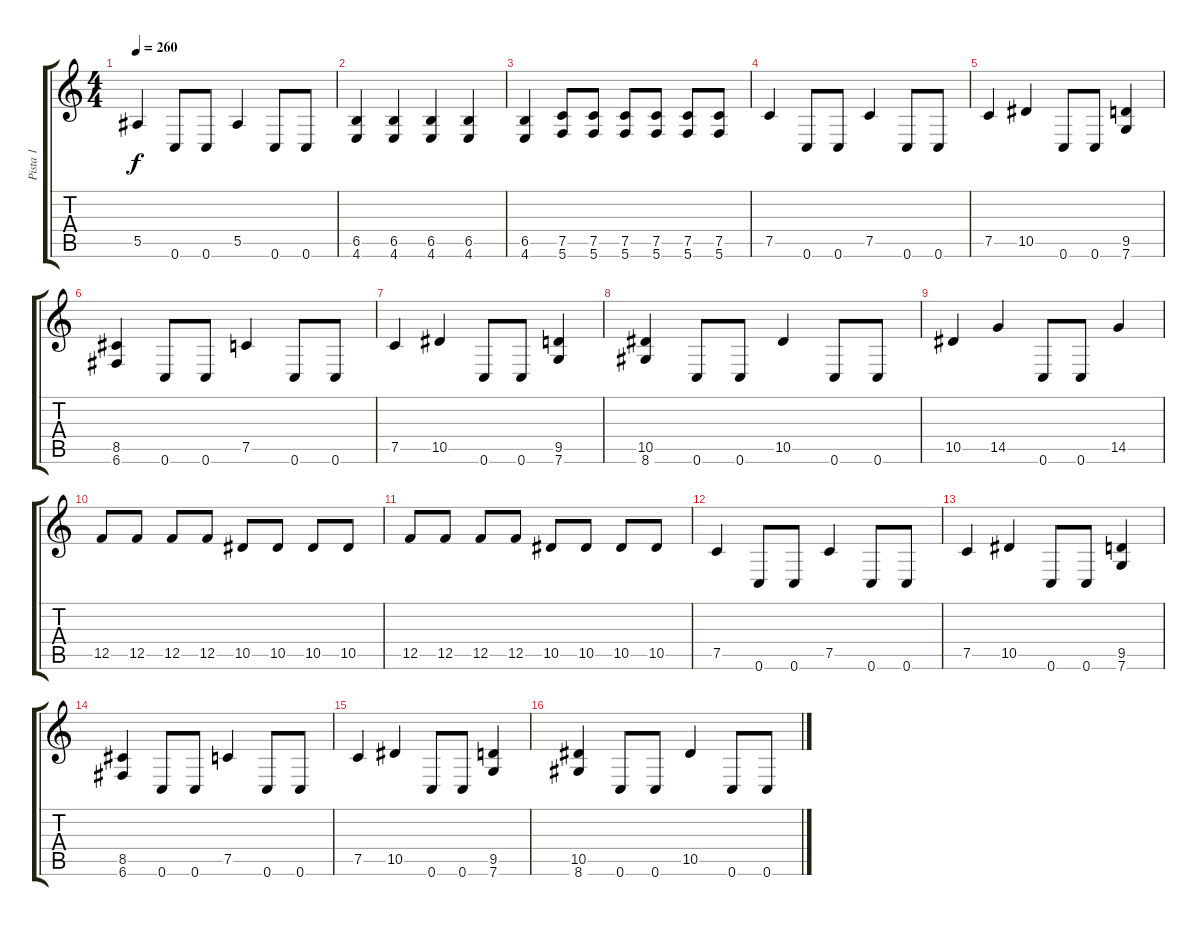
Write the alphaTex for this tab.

\track ("Pista 1" "Pista 1") {instrument distortionguitar}
\staff {score tabs}
\tuning (C4 G3 Eb3 Bb2 F2 C2) {hide}
\ts (4 4)
\tempo 260
\clef g2
\ks c
5.5.4{dy f} 0.6.8 0.6.8 5.5.4 0.6.8 0.6.8 |
(6.5 4.6).4 (6.5 4.6).4 (6.5 4.6).4 (6.5 4.6).4 |
(6.5 4.6).4 (7.5 5.6).8 (7.5 5.6).8 (7.5 5.6).8 (7.5 5.6).8 (7.5 5.6).8 (7.5 5.6).8 |
7.5.4 0.6.8 0.6.8 7.5.4 0.6.8 0.6.8 |
7.5.4 10.5.4 0.6.8 0.6.8 (9.5 7.6).4 |
(8.5 6.6).4 0.6.8 0.6.8 7.5.4 0.6.8 0.6.8 |
7.5.4 10.5.4 0.6.8 0.6.8 (9.5 7.6).4 |
(10.5 8.6).4 0.6.8 0.6.8 10.5.4 0.6.8 0.6.8 |
10.5.4 14.5.4 0.6.8 0.6.8 14.5.4 |
12.5.8 12.5.8 12.5.8 12.5.8 10.5.8 10.5.8 10.5.8 10.5.8 |
12.5.8 12.5.8 12.5.8 12.5.8 10.5.8 10.5.8 10.5.8 10.5.8 |
7.5.4 0.6.8 0.6.8 7.5.4 0.6.8 0.6.8 |
7.5.4 10.5.4 0.6.8 0.6.8 (9.5 7.6).4 |
(8.5 6.6).4 0.6.8 0.6.8 7.5.4 0.6.8 0.6.8 |
7.5.4 10.5.4 0.6.8 0.6.8 (9.5 7.6).4 |
(10.5 8.6).4 0.6.8 0.6.8 10.5.4 0.6.8 0.6.8
